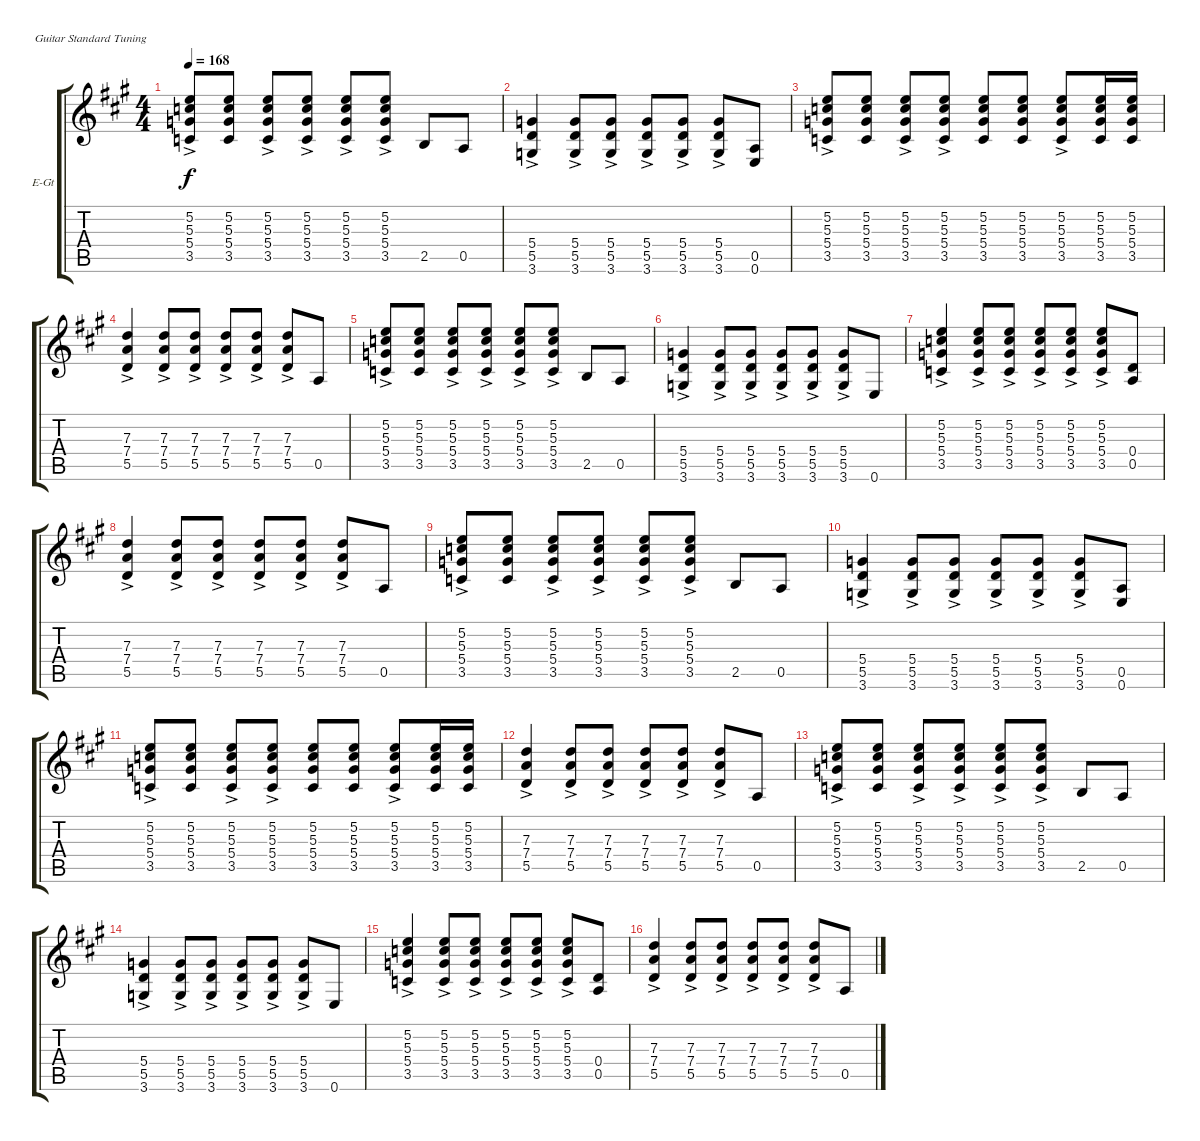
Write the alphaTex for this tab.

\defaultSystemsLayout 4
\bracketExtendMode groupsimilarinstruments
\firstSystemTrackNameOrientation horizontal
\otherSystemsTrackNameOrientation horizontal
\track ("Guitar" "E-Gt") {instrument distortionguitar}
\staff {score tabs}
\tuning (E4 B3 G3 D3 A2 E2)
\ts (4 4)
\tempo 168
\clef g2
\scale
1.07062
\ks a
(3.5{ac} 5.4{ac} 5.3{ac} 5.2{ac}).8{dy f} (3.5 5.4 5.3 5.2).8 (3.5{ac} 5.4{ac} 5.3{ac} 5.2{ac}).8 (3.5{ac} 5.4{ac} 5.3{ac} 5.2{ac}).8 (3.5{ac} 5.4{ac} 5.3{ac} 5.2{ac}).8 (3.5{ac} 5.4{ac} 5.3{ac} 5.2{ac}).8 2.5.8 0.5.8 |
\scale
0.929382 (3.6{ac} 5.5{ac} 5.4{ac}).4 (3.6{ac} 5.5{ac} 5.4{ac}).8 (3.6{ac} 5.5{ac} 5.4{ac}).8 (3.6{ac} 5.5{ac} 5.4{ac}).8 (3.6{ac} 5.5{ac} 5.4{ac}).8 (3.6{ac} 5.5{ac} 5.4{ac}).8 (0.6 0.5).8 |
\scale
1.07062 (3.5{ac} 5.4{ac} 5.3{ac} 5.2{ac}).8 (3.5 5.4 5.3 5.2).8 (3.5{ac} 5.4{ac} 5.3{ac} 5.2{ac}).8 (3.5{ac} 5.4{ac} 5.3{ac} 5.2{ac}).8 (3.5 5.4 5.3 5.2).8 (3.5 5.4 5.3 5.2).8 (3.5{ac} 5.4{ac} 5.3{ac} 5.2{ac}).8 (3.5 5.4 5.3 5.2).16 (3.5 5.4 5.3 5.2).16 |
\scale
0.929382 (5.5 7.4 7.3{ac}).4 (5.5{ac} 7.4{ac} 7.3{ac}).8 (5.5{ac} 7.4{ac} 7.3{ac}).8 (5.5{ac} 7.4{ac} 7.3{ac}).8 (5.5{ac} 7.4{ac} 7.3{ac}).8 (5.5{ac} 7.4{ac} 7.3{ac}).8 0.5.8 |
\scale
1.07062 (3.5{ac} 5.4{ac} 5.3{ac} 5.2{ac}).8 (3.5 5.4 5.3 5.2).8 (3.5{ac} 5.4{ac} 5.3{ac} 5.2{ac}).8 (3.5{ac} 5.4{ac} 5.3{ac} 5.2{ac}).8 (3.5{ac} 5.4{ac} 5.3{ac} 5.2{ac}).8 (3.5{ac} 5.4{ac} 5.3{ac} 5.2{ac}).8 2.5.8 0.5.8 |
\scale
0.929382 (3.6{ac} 5.5{ac} 5.4{ac}).4 (3.6{ac} 5.5{ac} 5.4{ac}).8 (3.6{ac} 5.5{ac} 5.4{ac}).8 (3.6{ac} 5.5{ac} 5.4{ac}).8 (3.6{ac} 5.5{ac} 5.4{ac}).8 (3.6{ac} 5.5{ac} 5.4{ac}).8 0.6.8 |
\scale
1.07062 (3.5{ac} 5.4{ac} 5.3{ac} 5.2{ac}).4 (3.5 5.4 5.3{ac} 5.2).8 (3.5{ac} 5.4{ac} 5.3{ac} 5.2{ac}).8 (3.5{ac} 5.4{ac} 5.3{ac} 5.2{ac}).8 (3.5{ac} 5.4 5.3 5.2).8 (3.5{ac} 5.4 5.3 5.2).8 (0.5 0.4).8 |
\scale
0.929382 (5.5 7.4 7.3{ac}).4 (5.5{ac} 7.4{ac} 7.3{ac}).8 (5.5{ac} 7.4{ac} 7.3{ac}).8 (5.5{ac} 7.4{ac} 7.3{ac}).8 (5.5{ac} 7.4{ac} 7.3{ac}).8 (5.5{ac} 7.4{ac} 7.3{ac}).8 0.5.8 |
\scale
1.07062 (3.5{ac} 5.4{ac} 5.3{ac} 5.2{ac}).8 (3.5 5.4 5.3 5.2).8 (3.5{ac} 5.4{ac} 5.3{ac} 5.2{ac}).8 (3.5{ac} 5.4{ac} 5.3{ac} 5.2{ac}).8 (3.5{ac} 5.4{ac} 5.3{ac} 5.2{ac}).8 (3.5{ac} 5.4{ac} 5.3{ac} 5.2{ac}).8 2.5.8 0.5.8 |
\scale
0.929382 (3.6{ac} 5.5{ac} 5.4{ac}).4 (3.6{ac} 5.5{ac} 5.4{ac}).8 (3.6{ac} 5.5{ac} 5.4{ac}).8 (3.6{ac} 5.5{ac} 5.4{ac}).8 (3.6{ac} 5.5{ac} 5.4{ac}).8 (3.6{ac} 5.5{ac} 5.4{ac}).8 (0.6 0.5).8 |
\scale
1.07062 (3.5{ac} 5.4{ac} 5.3{ac} 5.2{ac}).8 (3.5 5.4 5.3 5.2).8 (3.5{ac} 5.4{ac} 5.3{ac} 5.2{ac}).8 (3.5{ac} 5.4{ac} 5.3{ac} 5.2{ac}).8 (3.5 5.4 5.3 5.2).8 (3.5 5.4 5.3 5.2).8 (3.5{ac} 5.4{ac} 5.3{ac} 5.2{ac}).8 (3.5 5.4 5.3 5.2).16 (3.5 5.4 5.3 5.2).16 |
\scale
0.929382 (5.5 7.4 7.3{ac}).4 (5.5{ac} 7.4{ac} 7.3{ac}).8 (5.5{ac} 7.4{ac} 7.3{ac}).8 (5.5{ac} 7.4{ac} 7.3{ac}).8 (5.5{ac} 7.4{ac} 7.3{ac}).8 (5.5{ac} 7.4{ac} 7.3{ac}).8 0.5.8 |
\scale
1.07062 (3.5{ac} 5.4{ac} 5.3{ac} 5.2{ac}).8 (3.5 5.4 5.3 5.2).8 (3.5{ac} 5.4{ac} 5.3{ac} 5.2{ac}).8 (3.5{ac} 5.4{ac} 5.3{ac} 5.2{ac}).8 (3.5{ac} 5.4{ac} 5.3{ac} 5.2{ac}).8 (3.5{ac} 5.4{ac} 5.3{ac} 5.2{ac}).8 2.5.8 0.5.8 |
\scale
0.929382 (3.6{ac} 5.5{ac} 5.4{ac}).4 (3.6{ac} 5.5{ac} 5.4{ac}).8 (3.6{ac} 5.5{ac} 5.4{ac}).8 (3.6{ac} 5.5{ac} 5.4{ac}).8 (3.6{ac} 5.5{ac} 5.4{ac}).8 (3.6{ac} 5.5{ac} 5.4{ac}).8 0.6.8 |
\scale
1.07062 (3.5{ac} 5.4{ac} 5.3{ac} 5.2{ac}).4 (3.5 5.4 5.3{ac} 5.2).8 (3.5{ac} 5.4{ac} 5.3{ac} 5.2{ac}).8 (3.5{ac} 5.4{ac} 5.3{ac} 5.2{ac}).8 (3.5{ac} 5.4 5.3 5.2).8 (3.5{ac} 5.4 5.3 5.2).8 (0.5 0.4).8 |
\scale
0.929382 (5.5 7.4 7.3{ac}).4 (5.5{ac} 7.4{ac} 7.3{ac}).8 (5.5{ac} 7.4{ac} 7.3{ac}).8 (5.5{ac} 7.4{ac} 7.3{ac}).8 (5.5{ac} 7.4{ac} 7.3{ac}).8 (5.5{ac} 7.4{ac} 7.3{ac}).8 0.5.8
